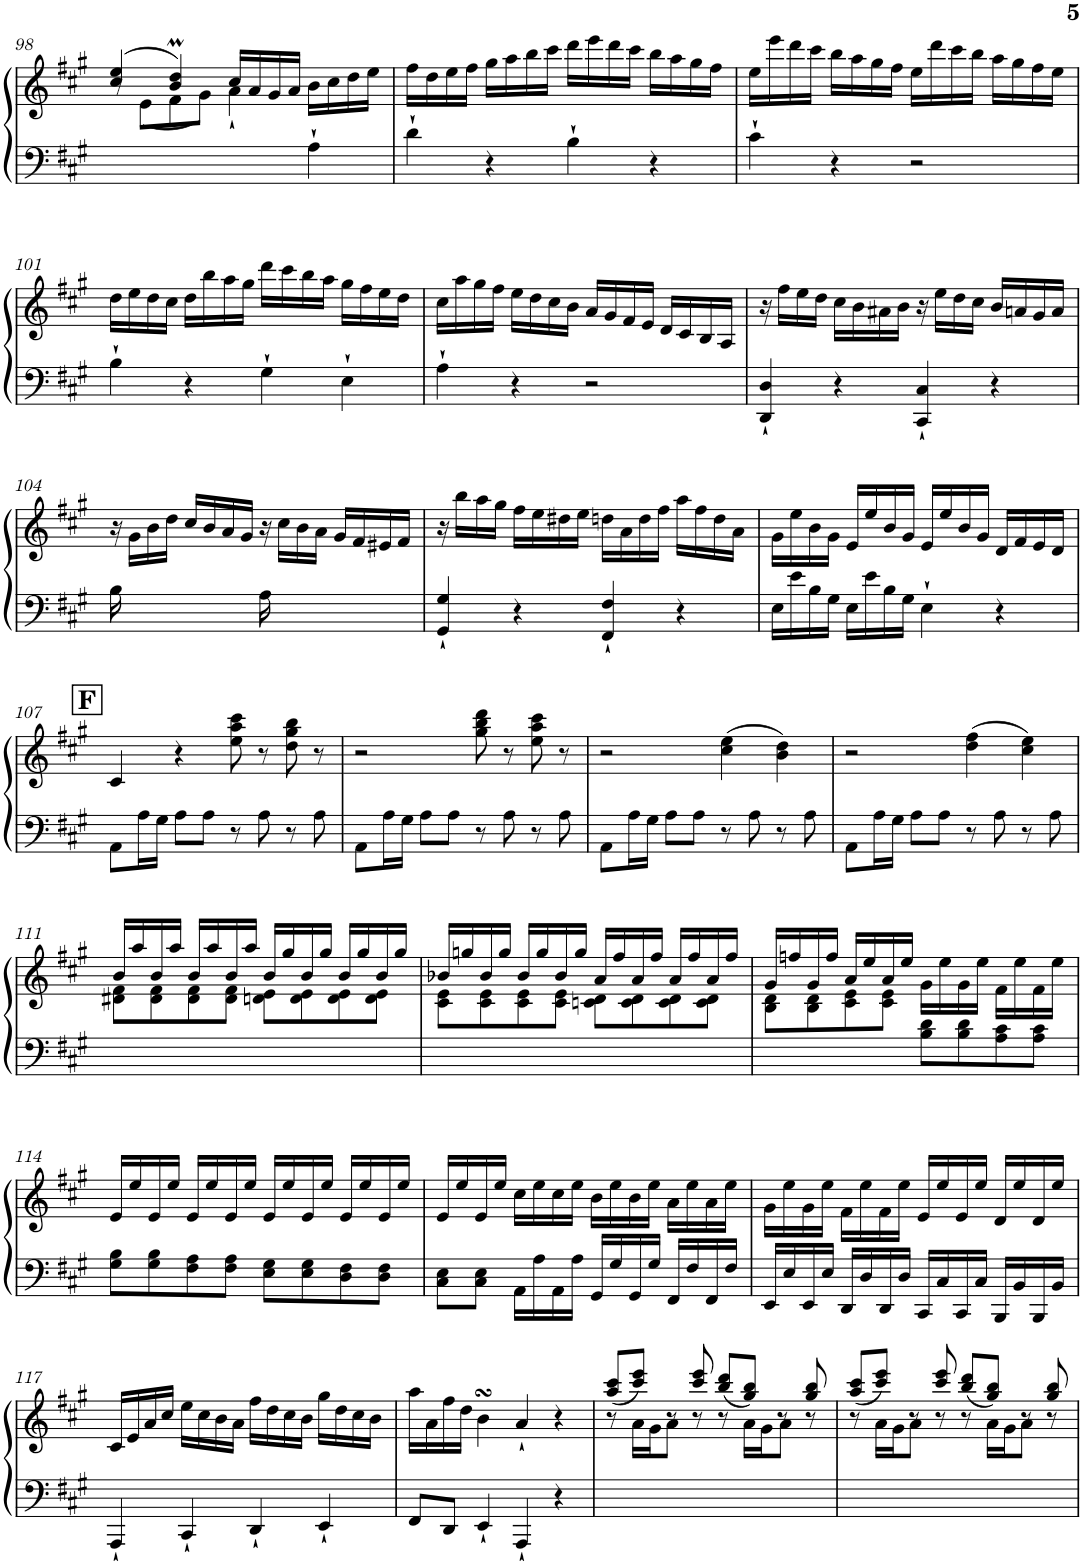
**kern	**kern
*part1	*part1
*staff2	*staff1
*I"Piano vertical	*
*I'Pno.	*
!!LO:PB:g=z
*clefF4	*clefG2
*k[f#c#g#]	*k[f#c#g#]
*M4/4	*M4/4
*met(c)	*met(c)
=98	=98
*	*^
8r	(>4cc#/ 4ee/	8ryy
8ryy	.	(<8e\L
.	4b/M 4dd/M)	8f#\
.	.	8g#\J)
.	16cc#/LL	4a`<\
.	16a/	.
.	16g#/	.
.	16a/JJ	.
4A`\	16b\LL	4ryy
.	16cc#\	.
.	16dd\	.
.	16ee\JJ	.
*	*v	*v
=99	=99
4d`\	16ff#\LL
.	16dd\
.	16ee\
.	16ff#\JJ
4r	16gg#\LL
.	16aa\
.	16bb\
.	16ccc#\JJ
4B`\	16ddd\LL
.	16eee\
.	16ddd\
.	16ccc#\JJ
4r	16bb\LL
.	16aa\
.	16gg#\
.	16ff#\JJ
=100	=100
4c#`\	16ee\LL
.	16eee\
.	16ddd\
.	16ccc#\JJ
4r	16bb\LL
.	16aa\
.	16gg#\
.	16ff#\JJ
2r	16ee\LL
.	16ddd\
.	16ccc#\
.	16bb\JJ
.	16aa\LL
.	16gg#\
.	16ff#\
.	16ee\JJ
!!LO:LB:g=z
=101	=101
4B`\	16dd\LL
.	16ee\
.	16dd\
.	16cc#\JJ
4r	16dd\LL
.	16bb\
.	16aa\
.	16gg#\JJ
4G#`\	16ddd\LL
.	16ccc#\
.	16bb\
.	16aa\JJ
4E`\	16gg#\LL
.	16ff#\
.	16ee\
.	16dd\JJ
=102	=102
4A`\	16cc#\LL
.	16aa\
.	16gg#\
.	16ff#\JJ
4r	16ee\LL
.	16dd\
.	16cc#\
.	16b\JJ
2r	16a/LL
.	16g#/
.	16f#/
.	16e/JJ
.	16d/LL
.	16c#/
.	16B/
.	16A/JJ
=103	=103
4DD/` 4D/`	16r
.	16ff#\LL
.	16ee\
.	16dd\JJ
4r	16cc#\LL
.	16b\
.	16a#X\
.	16b\JJ
4CC#/` 4C#/`	16r
.	16ee\LL
.	16dd\
.	16cc#\JJ
4r	16b/LL
.	16an/
.	16g#/
.	16a/JJ
!!LO:LB:g=z
=104	=104
16B\	16r
16ryy	16g#\LL
8ryy	16b\
.	16dd\JJ
4ryy	16cc#/LL
.	16b/
.	16a/
.	16g#/JJ
16A\	16r
16ryy	16cc#\LL
8ryy	16b\
.	16a\JJ
4ryy	16g#/LL
.	16f#/
.	16e#X/
.	16f#/JJ
=105	=105
4GG#/` 4G#/`	16r
.	16bb\LL
.	16aa\
.	16gg#\JJ
4r	16ff#\LL
.	16ee\
.	16dd#X\
.	16ee\JJ
4FF#/` 4F#/`	16ddn\LL
.	16a\
.	16dd\
.	16ff#\JJ
4r	16aa\LL
.	16ff#\
.	16dd\
.	16a\JJ
=106	=106
16E\LL	16g#\LL
16e\	16ee\
16B\	16b\
16G#\JJ	16g#\JJ
16E\LL	16e/LL
16e\	16ee/
16B\	16b/
16G#\JJ	16g#/JJ
4E`\	16e/LL
.	16ee/
.	16b/
.	16g#/JJ
4r	16d/LL
.	16f#/
.	16e/
.	16d/JJ
!!LO:LB:g=z
!!LO:REH:place=s1:a:B:cj:fs=14:t=F
=107	=107
8AA\L	4c#/
16A\L	.
16G#\JJ	.
8A\L	4r
8A\J	.
8r	8ee\ 8aa\ 8ccc#\
8A\	8r
8r	8dd\ 8gg#\ 8bb\
8A\	8r
=108	=108
8AA\L	2r
16A\L	.
16G#\JJ	.
8A\L	.
8A\J	.
8r	8gg#\ 8bb\ 8ddd\
8A\	8r
8r	8ee\ 8aa\ 8ccc#\
8A\	8r
=109	=109
8AA\L	2r
16A\L	.
16G#\JJ	.
8A\L	.
8A\J	.
8r	(4cc#\ 4ee\
8A\	.
8r	4b\ 4dd\)
8A\	.
=110	=110
8AA\L	2r
16A\L	.
16G#\JJ	.
8A\L	.
8A\J	.
8r	(4dd\ 4ff#\
8A\	.
8r	4cc#\ 4ee\)
8A\	.
!!LO:LB:g=z
=111	=111
*	*^
1ryy	16b/LL	8d#X\ 8f#\L
.	16aa/	.
.	16b/	8d#\ 8f#\
.	16aa/JJ	.
.	16b/LL	8d#\ 8f#\
.	16aa/	.
.	16b/	8d#\ 8f#\J
.	16aa/JJ	.
.	16b/LL	8dn\ 8e\L
.	16gg#/	.
.	16b/	8d\ 8e\
.	16gg#/JJ	.
.	16b/LL	8d\ 8e\
.	16gg#/	.
.	16b/	8d\ 8e\J
.	16gg#/JJ	.
=112	=112	=112
1ryy	16b-X/LL	8c#\ 8e\L
.	16ggn/	.
.	16b-/	8c#\ 8e\
.	16gg/JJ	.
.	16b-/LL	8c#\ 8e\
.	16gg/	.
.	16b-/	8c#\ 8e\J
.	16gg/JJ	.
.	16a/LL	8cn\ 8d\L
.	16ff#/	.
.	16a/	8c\ 8d\
.	16ff#/JJ	.
.	16a/LL	8c\ 8d\
.	16ff#/	.
.	16a/	8c\ 8d\J
.	16ff#/JJ	.
=113	=113	=113
2ryy	16g#/LL	8B\ 8d\L
.	16ffn/	.
.	16g#/	8B\ 8d\
.	16ff/JJ	.
.	16a/LL	8c#\ 8e\
.	16ee/	.
.	16a/	8c#\ 8e\J
.	16ee/JJ	.
8B\ 8d\L	16g#\LL	2ryy
.	16ee\	.
8B\ 8d\	16g#\	.
.	16ee\JJ	.
8A\ 8c#\	16f#\LL	.
.	16ee\	.
8A\ 8c#\J	16f#\	.
.	16ee\JJ	.
*	*v	*v
!!LO:LB:g=z
=114	=114
8G#\ 8B\L	16e/LL
.	16ee/
8G#\ 8B\	16e/
.	16ee/JJ
8F#\ 8A\	16e/LL
.	16ee/
8F#\ 8A\J	16e/
.	16ee/JJ
8E\ 8G#\L	16e/LL
.	16ee/
8E\ 8G#\	16e/
.	16ee/JJ
8D\ 8F#\	16e/LL
.	16ee/
8D\ 8F#\J	16e/
.	16ee/JJ
=115	=115
8C#\ 8E\L	16e/LL
.	16ee/
8C#\ 8E\J	16e/
.	16ee/JJ
16AA\LL	16cc#\LL
16A\	16ee\
16AA\	16cc#\
16A\JJ	16ee\JJ
16GG#/LL	16b\LL
16G#/	16ee\
16GG#/	16b\
16G#/JJ	16ee\JJ
16FF#/LL	16a\LL
16F#/	16ee\
16FF#/	16a\
16F#/JJ	16ee\JJ
=116	=116
16EE/LL	16g#\LL
16E/	16ee\
16EE/	16g#\
16E/JJ	16ee\JJ
16DD/LL	16f#\LL
16D/	16ee\
16DD/	16f#\
16D/JJ	16ee\JJ
16CC#/LL	16e/LL
16C#/	16ee/
16CC#/	16e/
16C#/JJ	16ee/JJ
16BBB/LL	16d/LL
16BB/	16ee/
16BBB/	16d/
16BB/JJ	16ee/JJ
!!LO:LB:g=z
=117	=117
4AAA`/	16c#/LL
.	16e/
.	16a/
.	16cc#/JJ
4CC#`/	16ee\LL
.	16cc#\
.	16b\
.	16a\JJ
4DD`/	16ff#\LL
.	16dd\
.	16cc#\
.	16b\JJ
4EE`/	16gg#\LL
.	16dd\
.	16cc#\
.	16b\JJ
=118	=118
8FF#/L	16aa\LL
.	16a\
8DD/J	16ff#\
.	16dd\JJ
4EE`/	4bsSSS\
4AAA`/	4a`/
4r	4r
=119	=119
*	*^
8r	(8aa/ 8ccc#/L	8ryy
4ryy	8ccc#/ 8eee/J)	16a\LL
.	.	16g#\J
.	8r	8a\J
8r	8ccc#/ 8eee/	4ryy
8r	(8bb/ 8ddd/L	.
4ryy	8gg#/ 8bb/J)	16a\LL
.	.	16g#\J
.	8r	8a\J
8r	8gg#/ 8bb/	8ryy
=120	=120	=120
8r	(8aa/ 8ccc#/L	8ryy
4ryy	8ccc#/ 8eee/J)	16a\LL
.	.	16g#\J
.	8r	8a\J
8r	8ccc#/ 8eee/	4ryy
8r	(8bb/ 8ddd/L	.
4ryy	8gg#/ 8bb/J)	16a\LL
.	.	16g#\J
.	8r	8a\J
8r	8gg#/ 8bb/	8ryy
*	*v	*v
=	=
*-	*-
